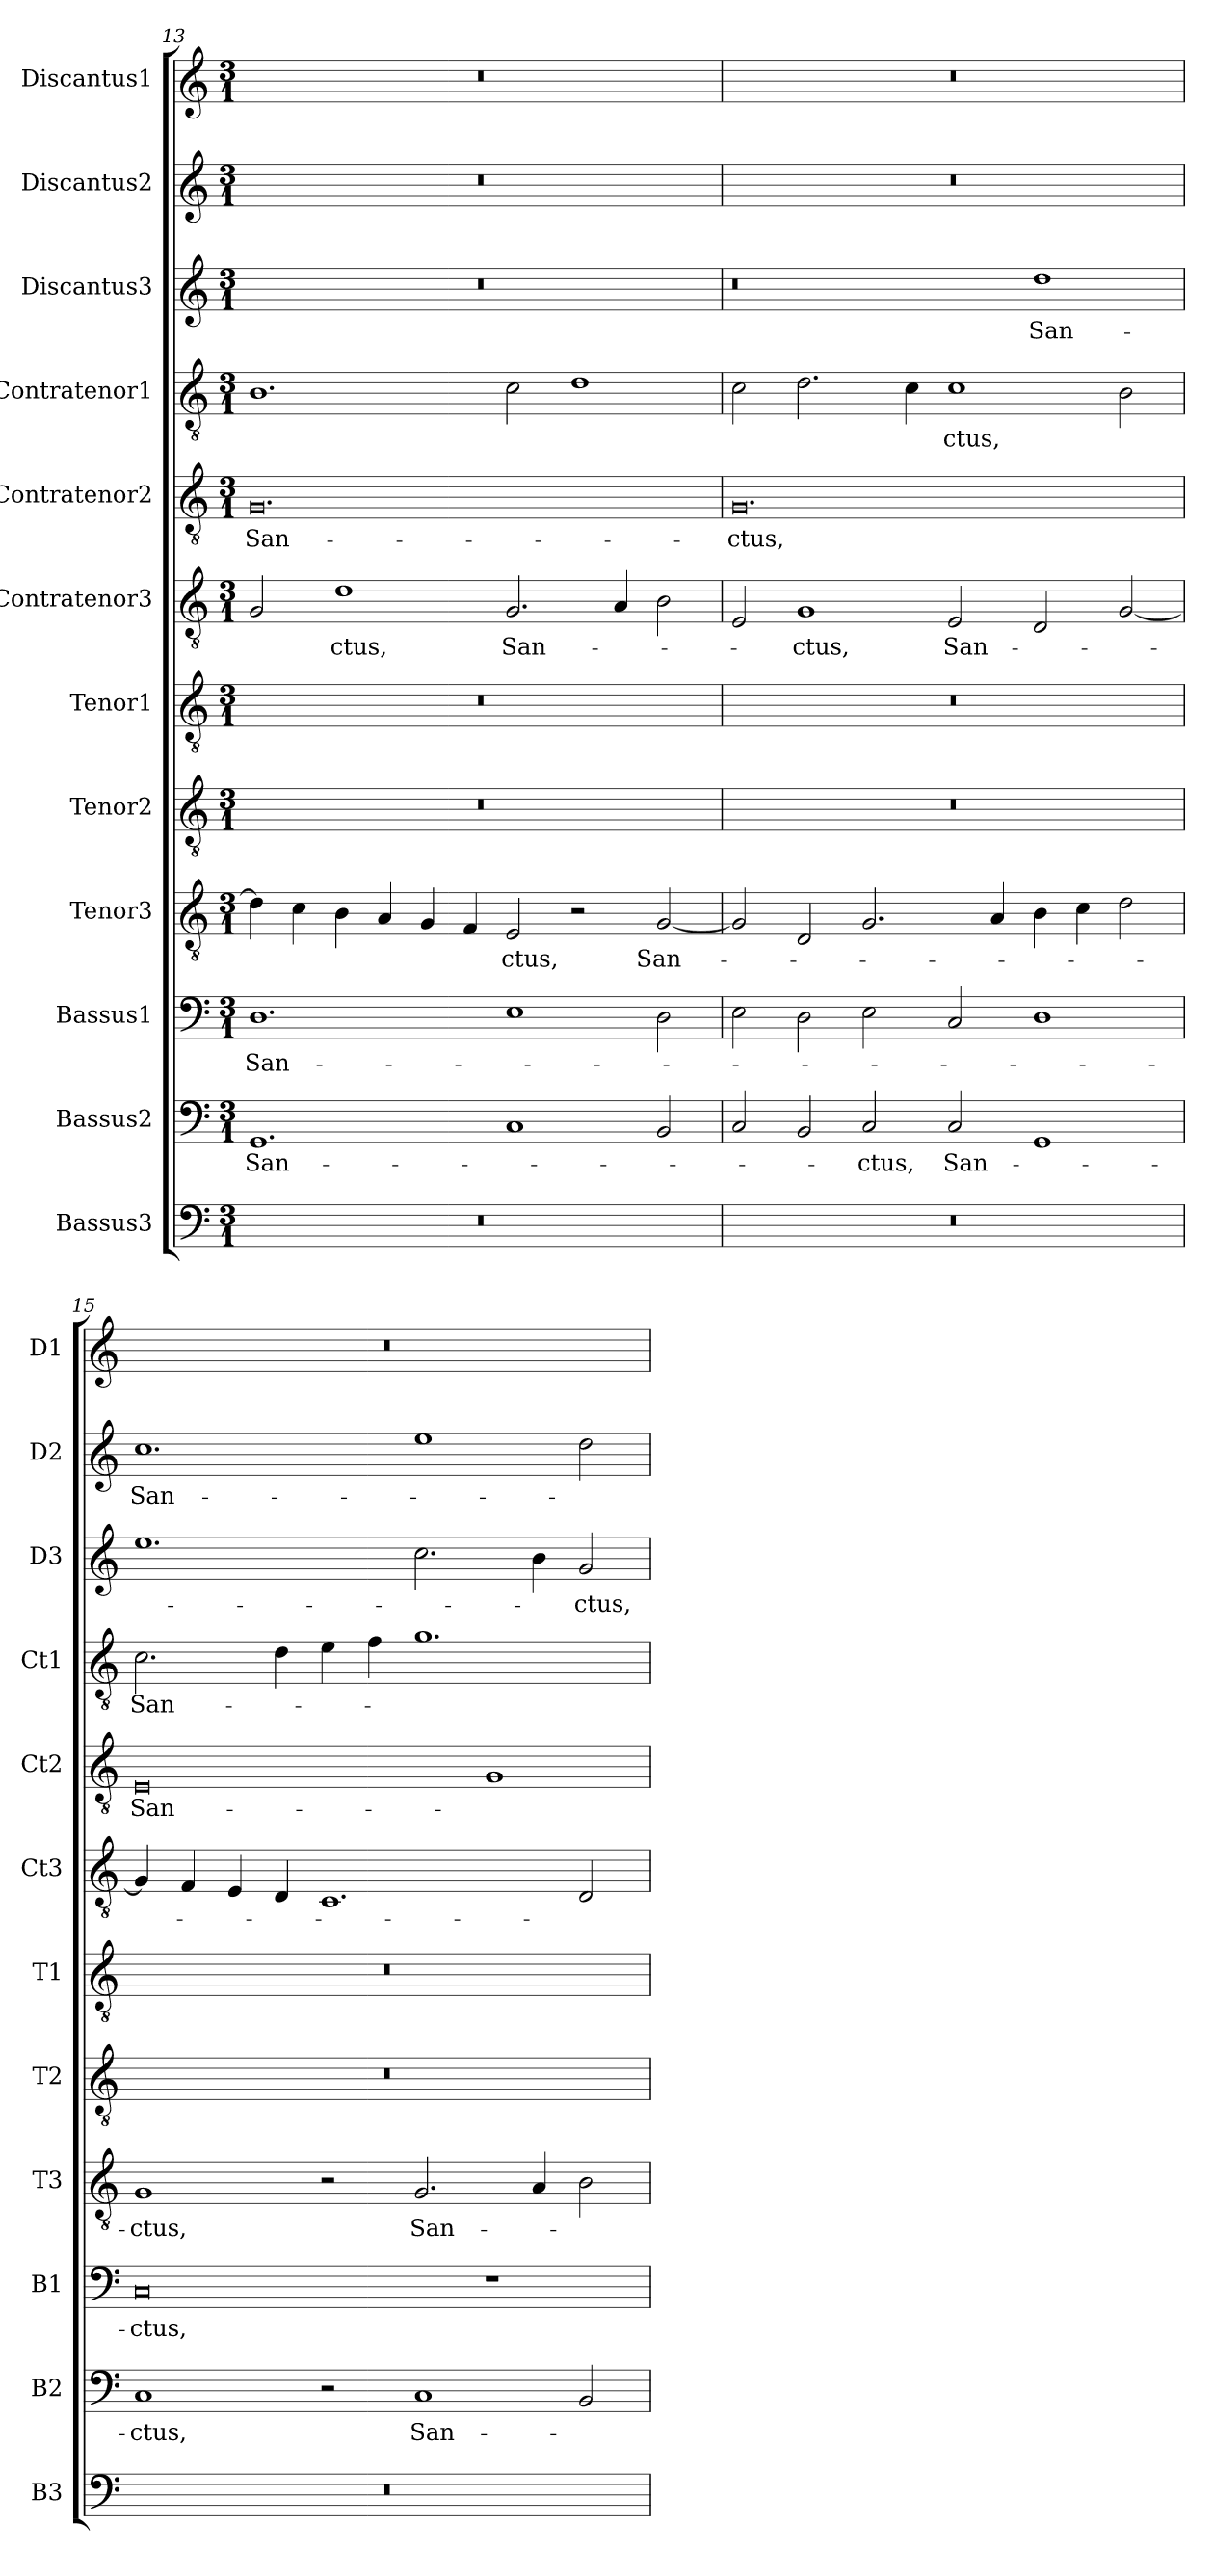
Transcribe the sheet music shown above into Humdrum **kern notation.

**kern	**kern	**text	**kern	**text	**kern	**text	**kern	**kern	**kern	**text	**kern	**text	**kern	**text	**kern	**text	**kern	**text	**kern
*part12	*part11	*part11	*part10	*part10	*part9	*part9	*part8	*part7	*part6	*part6	*part5	*part5	*part4	*part4	*part3	*part3	*part2	*part2	*part1
*staff12	*staff11	*staff11	*staff10	*staff10	*staff9	*staff9	*staff8	*staff7	*staff6	*staff6	*staff5	*staff5	*staff4	*staff4	*staff3	*staff3	*staff2	*staff2	*staff1
*I"Bassus3	*I"Bassus2	*	*I"Bassus1	*	*I"Tenor3	*	*I"Tenor2	*I"Tenor1	*I"Contratenor3	*	*I"Contratenor2	*	*I"Contratenor1	*	*I"Discantus3	*	*I"Discantus2	*	*I"Discantus1
*I'B3	*I'B2	*	*I'B1	*	*I'T3	*	*I'T2	*I'T1	*I'Ct3	*	*I'Ct2	*	*I'Ct1	*	*I'D3	*	*I'D2	*	*I'D1
*clefF4	*clefF4	*	*clefF4	*	*clefGv2	*	*clefGv2	*clefGv2	*clefGv2	*	*clefGv2	*	*clefGv2	*	*clefG2	*	*clefG2	*	*clefG2
*k[]	*k[]	*	*k[]	*	*k[]	*	*k[]	*k[]	*k[]	*	*k[]	*	*k[]	*	*k[]	*	*k[]	*	*k[]
*M3/1	*M3/1	*	*M3/1	*	*M3/1	*	*M3/1	*M3/1	*M3/1	*	*M3/1	*	*M3/1	*	*M3/1	*	*M3/1	*	*M3/1
=13	=13	=13	=13	=13	=13	=13	=13	=13	=13	=13	=13	=13	=13	=13	=13	=13	=13	=13	=13
0.r	1.GG/	San-	1.D\	San-	4d\]	.	0.r	0.r	2G/	.	0.G/	San-	1.B\	.	0.r	.	0.r	.	0.r
.	.	.	.	.	4c\	.	.	.	.	.	.	.	.	.	.	.	.	.	.
.	.	.	.	.	4B\	.	.	.	1d\	-ctus,	.	.	.	.	.	.	.	.	.
.	.	.	.	.	4A/	.	.	.	.	.	.	.	.	.	.	.	.	.	.
.	.	.	.	.	4G/	.	.	.	.	.	.	.	.	.	.	.	.	.	.
.	.	.	.	.	4F/	.	.	.	.	.	.	.	.	.	.	.	.	.	.
.	1C/	.	1E\	.	2E/	-ctus,	.	.	2.G/	San-	.	.	2c\	.	.	.	.	.	.
.	.	.	.	.	2r	.	.	.	.	.	.	.	1d\	.	.	.	.	.	.
.	.	.	.	.	.	.	.	.	4A/	.	.	.	.	.	.	.	.	.	.
.	2BB/	.	2D\	.	[2G/	San-	.	.	2B\	.	.	.	.	.	.	.	.	.	.
=14	=14	=14	=14	=14	=14	=14	=14	=14	=14	=14	=14	=14	=14	=14	=14	=14	=14	=14	=14
0.r	2C/	.	2E\	.	2G/]	.	0.r	0.r	2E/	.	0.G/	-ctus,	2c\	.	0r	.	0.r	.	0.r
.	2BB/	.	2D\	.	2D/	.	.	.	1G/	-ctus,	.	.	2.d\	.	.	.	.	.	.
.	2C/	-ctus,	2E\	.	2.G/	.	.	.	.	.	.	.	.	.	.	.	.	.	.
.	.	.	.	.	.	.	.	.	.	.	.	.	4c\	.	.	.	.	.	.
.	2C/	San-	2C/	.	.	.	.	.	2E/	San-	.	.	1c\	-ctus,	.	.	.	.	.
.	.	.	.	.	4A/	.	.	.	.	.	.	.	.	.	.	.	.	.	.
.	1GG/	.	1D\	.	4B\	.	.	.	2D/	.	.	.	.	.	1dd\	San-	.	.	.
.	.	.	.	.	4c\	.	.	.	.	.	.	.	.	.	.	.	.	.	.
.	.	.	.	.	2d\	.	.	.	[2G/	.	.	.	2B\	.	.	.	.	.	.
=15	=15	=15	=15	=15	=15	=15	=15	=15	=15	=15	=15	=15	=15	=15	=15	=15	=15	=15	=15
0.r	1C/	-ctus,	0C/	-ctus,	1G/	-ctus,	0.r	0.r	4G/]	.	0E/	San-	2.c\	San-	1.ee\	.	1.cc\	San-	0.r
.	.	.	.	.	.	.	.	.	4F/	.	.	.	.	.	.	.	.	.	.
.	.	.	.	.	.	.	.	.	4E/	.	.	.	.	.	.	.	.	.	.
.	.	.	.	.	.	.	.	.	4D/	.	.	.	4d\	.	.	.	.	.	.
.	2r	.	.	.	2r	.	.	.	1.C/	.	.	.	4e\	.	.	.	.	.	.
.	.	.	.	.	.	.	.	.	.	.	.	.	4f\	.	.	.	.	.	.
.	1C/	San-	.	.	2.G/	San-	.	.	.	.	.	.	1.g\	.	2.cc\	.	1ee\	.	.
.	.	.	1r	.	.	.	.	.	.	.	1G/	.	.	.	.	.	.	.	.
.	.	.	.	.	4A/	.	.	.	.	.	.	.	.	.	4b\	.	.	.	.
.	2BB/	.	.	.	2B\	.	.	.	2D/	.	.	.	.	.	2g/	-ctus,	2dd\	.	.
=	=	=	=	=	=	=	=	=	=	=	=	=	=	=	=	=	=	=	=
*-	*-	*-	*-	*-	*-	*-	*-	*-	*-	*-	*-	*-	*-	*-	*-	*-	*-	*-	*-
